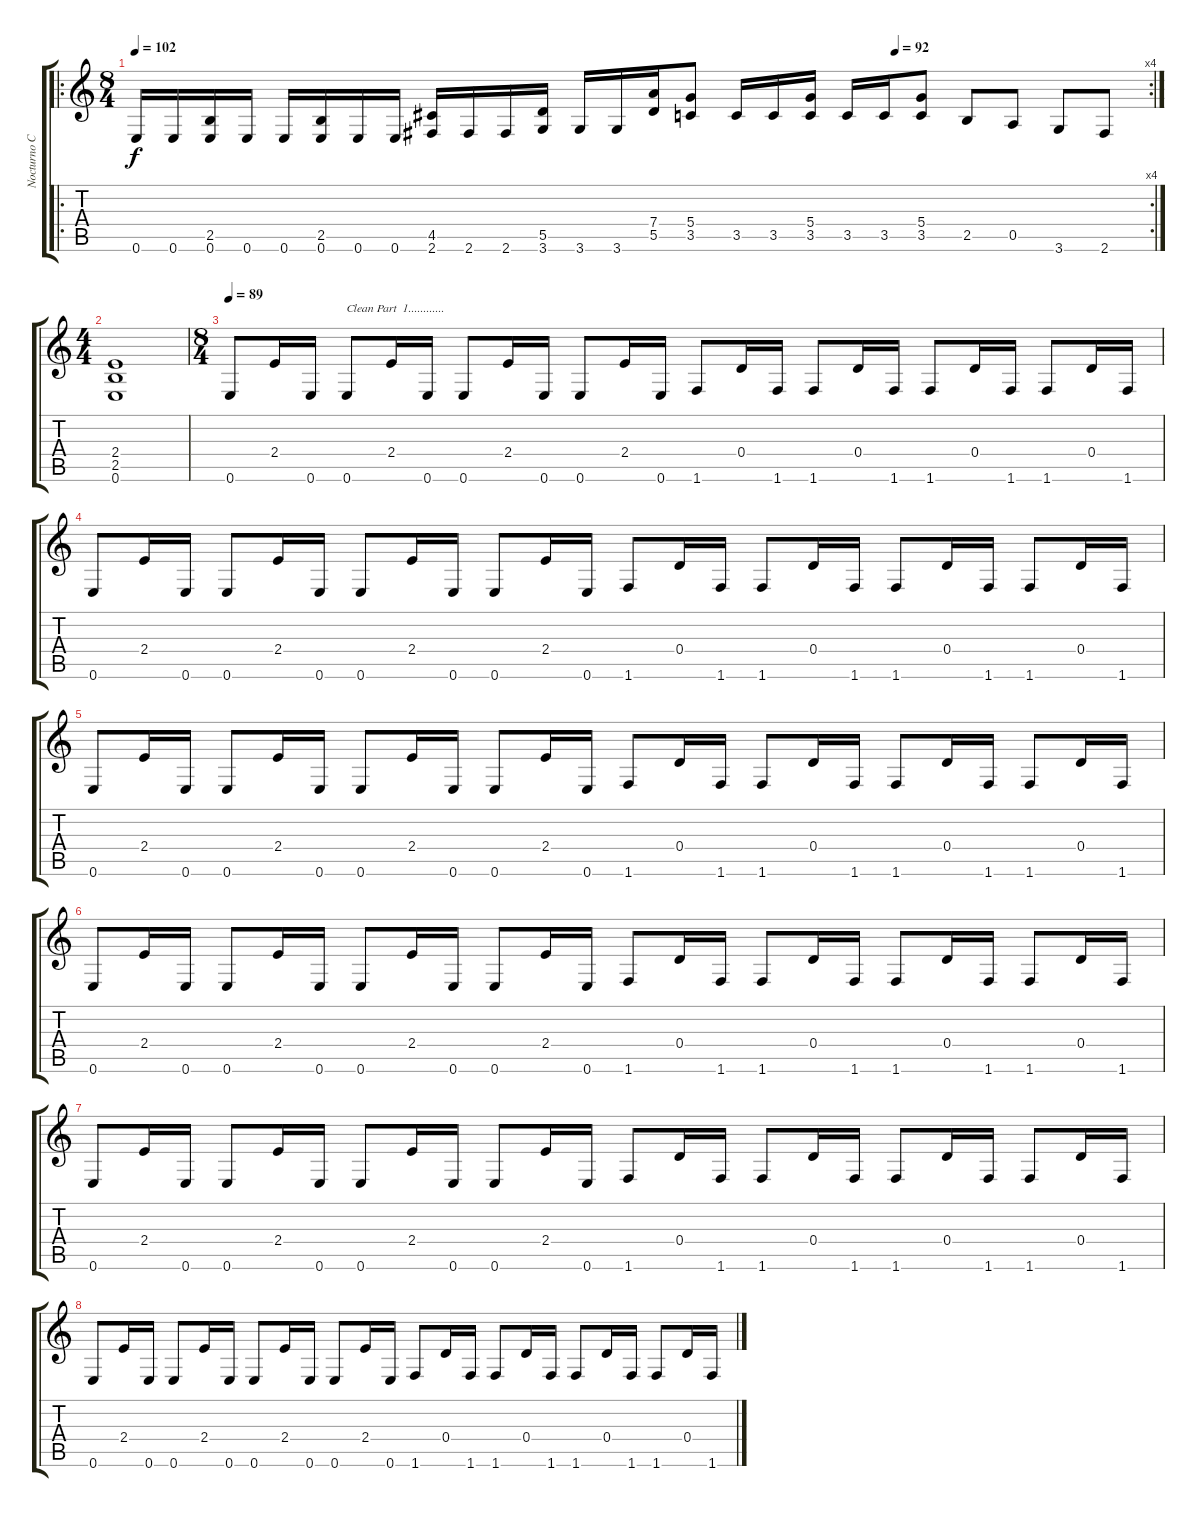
\track ("Nocturno Culto" "Nocturno C") {instrument distortionguitar}
\staff {score tabs}
\tuning (E4 B3 G3 D3 A2 E2) {hide}
\ro
\rc 4
\ts (8 4)
\tempo 102
\tempo (92 0.75)
\clef g2
\ks c
0.6.16{dy f} 0.6.16 (2.5 0.6).16 0.6.16 0.6.16 (2.5 0.6).16 0.6.16 0.6.16 (4.5 2.6).16 2.6.16 2.6.16 (5.5 3.6).16 3.6.16 3.6.16 (7.4 5.5).16 (5.4 3.5).8 3.5.16 3.5.16 (5.4 3.5).16 3.5.16 3.5.16 (5.4 3.5).8 2.5.8 0.5.8 3.6.8 2.6.8 |
\ts (4 4)
(2.4 2.5 0.6).1 |
\ts (8 4)
\tempo 89
0.6.8{instrument electricguitarclean} 2.4.16 0.6.16 0.6.8{txt "Clean Part  1............"} 2.4.16 0.6.16 0.6.8 2.4.16 0.6.16 0.6.8 2.4.16 0.6.16 1.6.8 0.4.16 1.6.16 1.6.8 0.4.16 1.6.16 1.6.8 0.4.16 1.6.16 1.6.8 0.4.16 1.6.16 |
0.6.8 2.4.16 0.6.16 0.6.8 2.4.16 0.6.16 0.6.8 2.4.16 0.6.16 0.6.8 2.4.16 0.6.16 1.6.8 0.4.16 1.6.16 1.6.8 0.4.16 1.6.16 1.6.8 0.4.16 1.6.16 1.6.8 0.4.16 1.6.16 |
0.6.8 2.4.16 0.6.16 0.6.8 2.4.16 0.6.16 0.6.8 2.4.16 0.6.16 0.6.8 2.4.16 0.6.16 1.6.8 0.4.16 1.6.16 1.6.8 0.4.16 1.6.16 1.6.8 0.4.16 1.6.16 1.6.8 0.4.16 1.6.16 |
0.6.8 2.4.16 0.6.16 0.6.8 2.4.16 0.6.16 0.6.8 2.4.16 0.6.16 0.6.8 2.4.16 0.6.16 1.6.8 0.4.16 1.6.16 1.6.8 0.4.16 1.6.16 1.6.8 0.4.16 1.6.16 1.6.8 0.4.16 1.6.16 |
0.6.8 2.4.16 0.6.16 0.6.8 2.4.16 0.6.16 0.6.8 2.4.16 0.6.16 0.6.8 2.4.16 0.6.16 1.6.8 0.4.16 1.6.16 1.6.8 0.4.16 1.6.16 1.6.8 0.4.16 1.6.16 1.6.8 0.4.16 1.6.16 |
0.6.8 2.4.16 0.6.16 0.6.8 2.4.16 0.6.16 0.6.8 2.4.16 0.6.16 0.6.8 2.4.16 0.6.16 1.6.8 0.4.16 1.6.16 1.6.8 0.4.16 1.6.16 1.6.8 0.4.16 1.6.16 1.6.8 0.4.16 1.6.16
